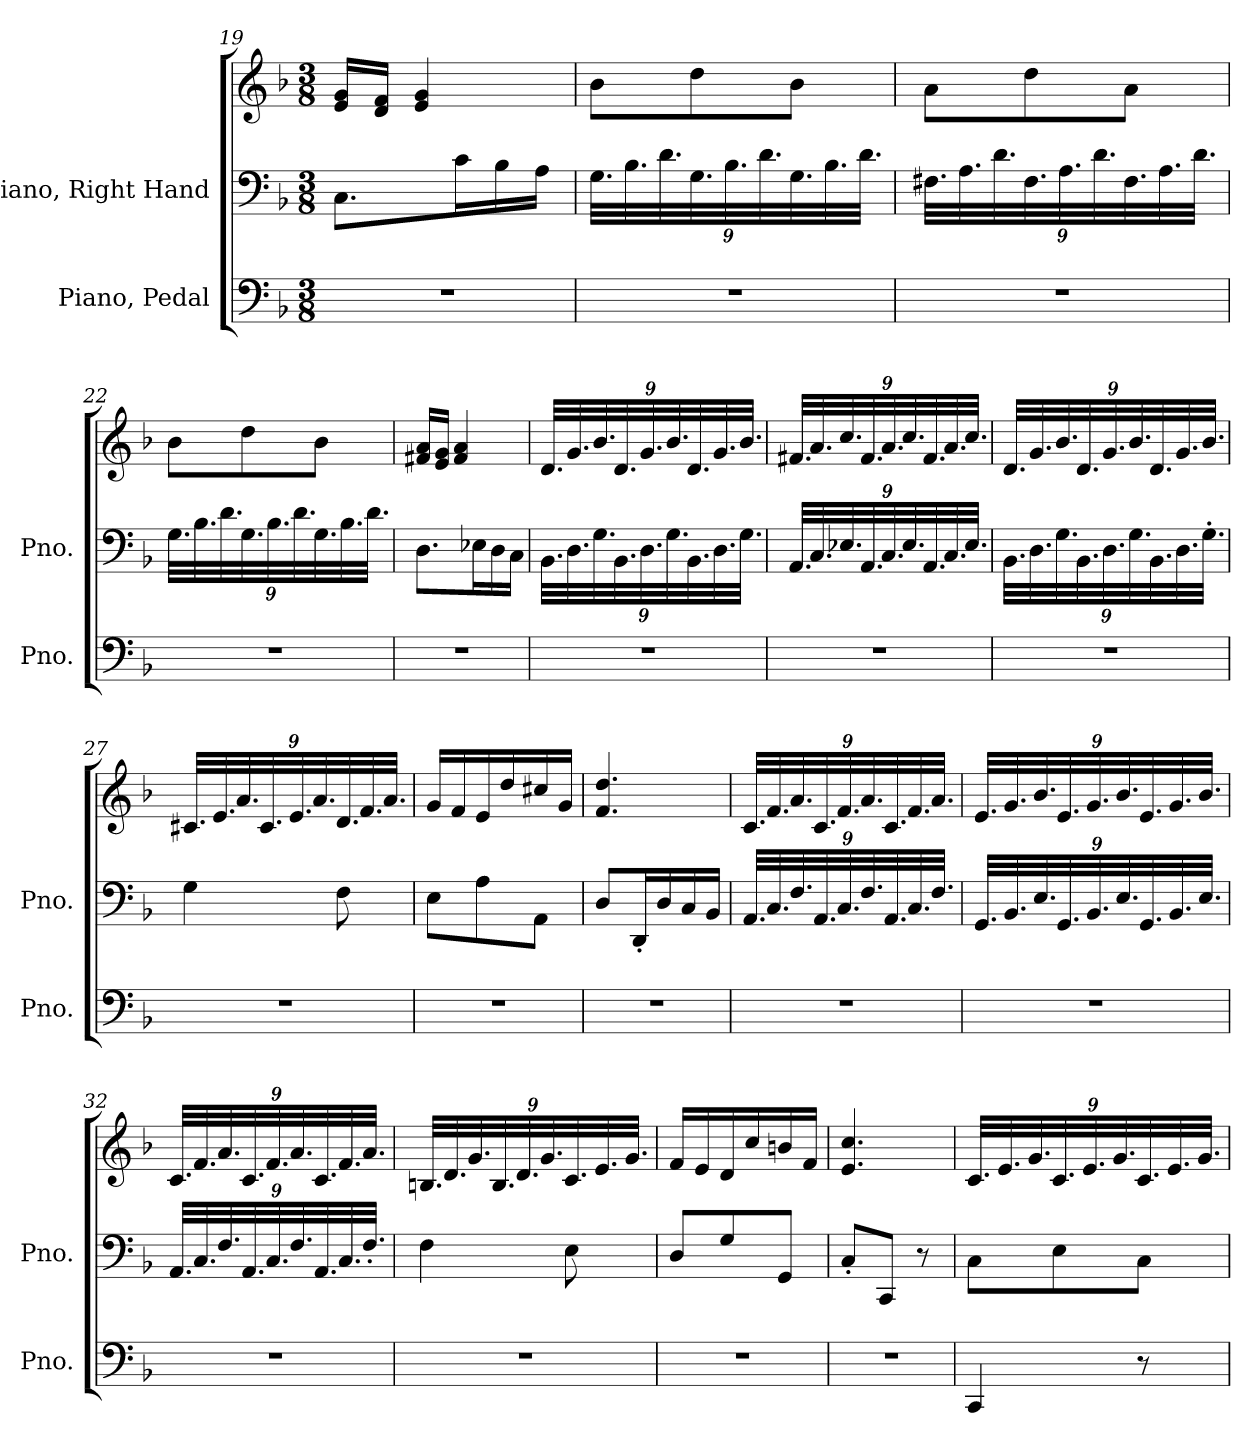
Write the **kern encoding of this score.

**kern	**kern	**kern
*part2	*part1	*part1
*staff3	*staff2	*staff1
*I"Piano, Pedal	*I"Piano, Right Hand	*
*I'Pno.	*I'Pno.	*
!!LO:LB:g=z
*clefF4	*clefF4	*clefG2
*k[b-]	*k[b-]	*k[b-]
*M3/8	*M3/8	*M3/8
=19	=19	=19
4.r	8.C\L	16e/ 16g/LL
.	.	16d/ 16f/JJ
.	.	4e/ 4g/
.	16c\L	.
.	16B-\	.
.	16A\JJ	.
=20	=20	=20
*	*Xbrackettup	*
4.r	36.G\LLL	8b-\L
.	36.B-\	.
.	36.d\	.
.	36.G\	8dd\
.	36.B-\	.
.	36.d\	.
.	36.G\	8b-\J
.	36.B-\	.
.	36.d\JJJ	.
=21	=21	=21
4.r	36.F#X\LLL	8a\L
.	36.A\	.
.	36.d\	.
.	36.F#\	8dd\
.	36.A\	.
.	36.d\	.
.	36.F#\	8a\J
.	36.A\	.
.	36.d\JJJ	.
!!LO:LB:g=z
=22	=22	=22
4.r	36.G\LLL	8b-\L
.	36.B-\	.
.	36.d\	.
.	36.G\	8dd\
.	36.B-\	.
.	36.d\	.
.	36.G\	8b-\J
.	36.B-\	.
.	36.d\JJJ	.
=23	=23	=23
4.r	8.D\L	16f#X/ 16a/LL
.	.	16e/ 16g/JJ
.	.	4f#/ 4a/
.	16E-X\L	.
.	16D\	.
.	16C\JJ	.
=24	=24	=24
*	*	*Xbrackettup
4.r	36.BB-\LLL	36.d/LLL
.	36.D\	36.g/
.	36.G\	36.b-/
.	36.BB-\	36.d/
.	36.D\	36.g/
.	36.G\	36.b-/
.	36.BB-\	36.d/
.	36.D\	36.g/
.	36.G\JJJ	36.b-/JJJ
!!LO:LB:g=z
=25	=25	=25
4.r	36.AA/LLL	36.f#X/LLL
.	36.C/	36.a/
.	36.E-X/	36.cc/
.	36.AA/	36.f#/
.	36.C/	36.a/
.	36.E-/	36.cc/
.	36.AA/	36.f#/
.	36.C/	36.a/
.	36.E-/JJJ	36.cc/JJJ
=26	=26	=26
4.r	36.BB-\LLL	36.d/LLL
.	36.D\	36.g/
.	36.G\	36.b-/
.	36.BB-\	36.d/
.	36.D\	36.g/
.	36.G\	36.b-/
.	36.BB-\	36.d/
.	36.D\	36.g/
.	36.G'\JJJ	36.b-/JJJ
=27	=27	=27
4.r	4G\	36.c#X/LLL
.	.	36.e/
.	.	36.a/
.	.	36.c#/
.	.	36.e/
.	.	36.a/
.	8F\	36.d/
.	.	36.f/
.	.	36.a/JJJ
!!LO:PB:g=z
=28	=28	=28
4.r	8E\L	16g/LL
.	.	16f/
.	8A\	16e/
.	.	16dd/
.	8AA\J	16cc#X/
.	.	16g/JJ
=29	=29	=29
4.r	8D/L	4.f/ 4.dd/
.	16DD'/L	.
.	16D/	.
.	16C/	.
.	16BB-/JJ	.
=30	=30	=30
4.r	36.AA/LLL	36.c/LLL
.	36.C/	36.f/
.	36.F/	36.a/
.	36.AA/	36.c/
.	36.C/	36.f/
.	36.F/	36.a/
.	36.AA/	36.c/
.	36.C/	36.f/
.	36.F/JJJ	36.a/JJJ
=31	=31	=31
4.r	36.GG/LLL	36.e/LLL
.	36.BB-/	36.g/
.	36.E/	36.b-/
.	36.GG/	36.e/
.	36.BB-/	36.g/
.	36.E/	36.b-/
.	36.GG/	36.e/
.	36.BB-/	36.g/
.	36.E/JJJ	36.b-/JJJ
!!LO:LB:g=z
=32	=32	=32
4.r	36.AA/LLL	36.c/LLL
.	36.C/	36.f/
.	36.F/	36.a/
.	36.AA/	36.c/
.	36.C/	36.f/
.	36.F/	36.a/
.	36.AA/	36.c/
.	36.C/	36.f/
.	36.F'/JJJ	36.a/JJJ
=33	=33	=33
4.r	4F\	36.Bn/LLL
.	.	36.d/
.	.	36.g/
.	.	36.B/
.	.	36.d/
.	.	36.g/
.	8E\	36.c/
.	.	36.e/
.	.	36.g/JJJ
=34	=34	=34
4.r	8D/L	16f/LL
.	.	16e/
.	8G/	16d/
.	.	16cc/
.	8GG/J	16bn/
.	.	16f/JJ
=35	=35	=35
4.r	8C'/L	4.e/ 4.cc/
.	8CC/J	.
.	8r	.
!!LO:LB:g=z
=36	=36	=36
4CC/	8C\L	36.c/LLL
.	.	36.e/
.	.	36.g/
.	8E\	36.c/
.	.	36.e/
.	.	36.g/
8r	8C\J	36.c/
.	.	36.e/
.	.	36.g/JJJ
=	=	=
*-	*-	*-
